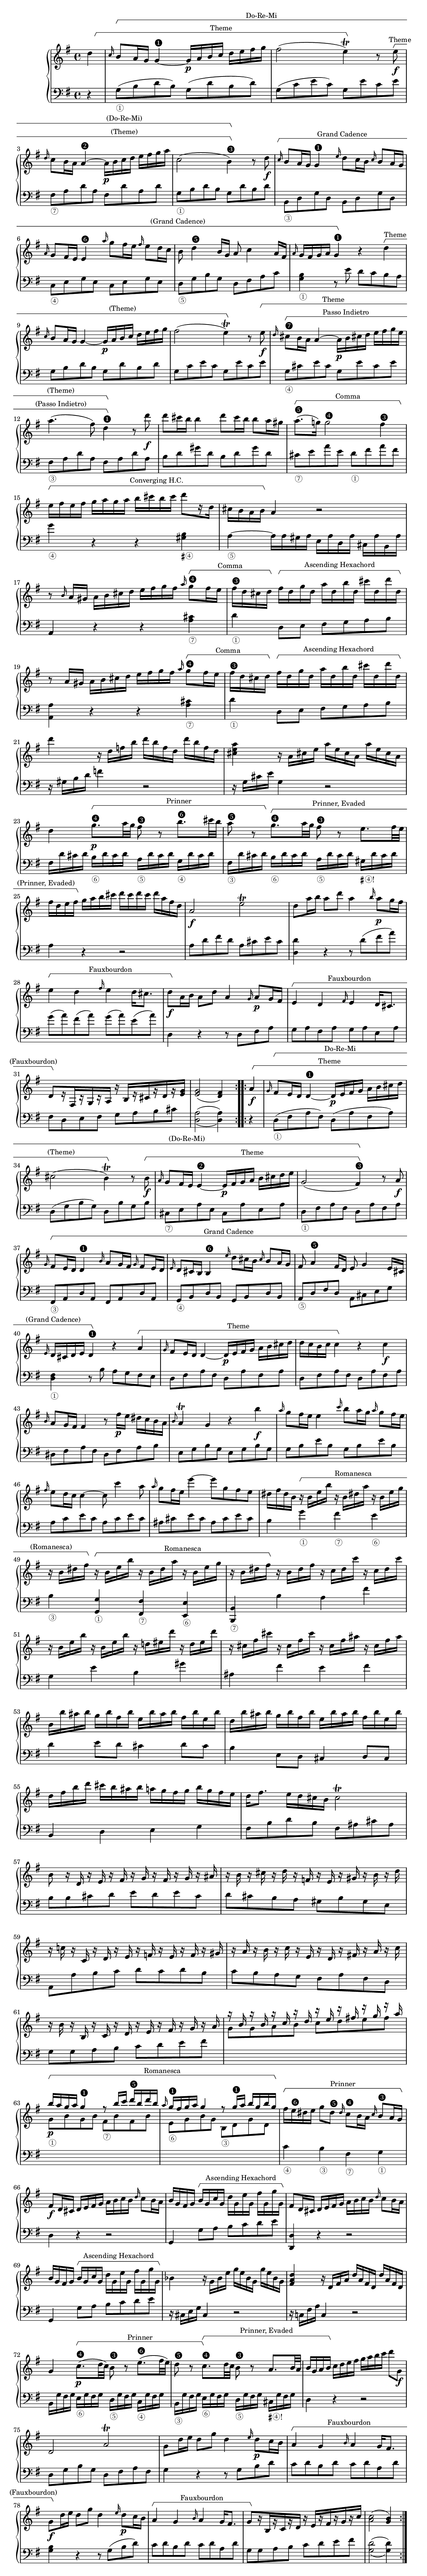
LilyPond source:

\version "2.24.0"
\include "../../stylesheets/annotation.ly"
\include "../../stylesheets/score.ly"
\include "../../stylesheets/typography.ly"

piece = "Allegro"

global = {
  \time 4/4
  \key g \major
}

evasion = _\markup \concat { \raise #0.6 \tiny \sharp \hspace #0.2 \normalsize "➃!" }

upVoice = \new Voice {
  \relative c' {
    \repeat volta 2 {
      \clef "treble"
      \partial 4 d'4 |
      \revert HorizontalBracket.outside-staff-priority
      \grace c16 b8 \tweak HorizontalBracket.outside-staff-priority #460 \doremi \tweak HorizontalBracket.outside-staff-priority #455 \tweak HorizontalBracket.shorten-pair #'(-6 . 0) \theme a16 g g4 \mdo ~ g16 \p a b c d e fis g |
      fis2 ( e4 \stopGroup \trill ) r8 e \tweak HorizontalBracket.outside-staff-priority #455 \theme \f |
      \grace d16 c8 b16 a \once \tieUp a4 \mre ~ a16 \p b c d e fis g a |
      c,2 ( b4 \mmi \stopGroup \stopGroup ) r8 d8 \f |
      \override HorizontalBracket.outside-staff-priority = #460
      \grace c16 \grandCadence b8 a16 g g4 \mdo \grace e'16 d8 c16 b \grace c16 b8 a16 g |
      \grace a16 g8 fis16 e e4 \mla \grace a'16 g8 fis16 e \grace fis16 e8 d16 c |
      b8 d4 \mso b16 g a8 c4 a16 fis |
      \grace a16 g fis g a g4 \mdo \stopGroup r d' \theme |
      \grace c16 b8 a16 g g4 ~ g16 \p a b c d e fis g |
      fis2 ( e4 \trill \stopGroup ) r8 e \theme \f |
      \grace d16 cis8 \tweak HorizontalBracket.outside-staff-priority #455 \passoIndietro \mti b16 a \once \tieUp a4 ~ a16 \p b cis! d e fis g e |
      a4. ( fis8 ) d4 \mdo \stopGroup \stopGroup r8 d' \f |
      d8 cis16 b b4 d8 cis16 b b8 a16 gis |
      a8. \tweak HorizontalBracket.shorten-pair #'(0 . -4.5) \comma \mso ( g!16 ) g2 \mfa fis4 \mmi \stopGroup |
      e16 \converginghc fis e fis g a g a b cis b cis d8 [ r16 d, ] |
      cis16 b a b \stopGroup a4 r2 |
      r8 \grace b16 a gis a b cis d e fis g fis \grace a16 g8 \comma \mfa fis16 e |
      fis16 \mmi d cis d \stopGroup fis \ascendingHexachord d g d a' d, b' d, cis' d, d' d, \stopGroup |
      r8 a16 gis a b cis d e fis g fis \grace a16 g8 \comma \mfa fis16 e |
      fis16 \mmi d cis d \stopGroup fis \ascendingHexachord d g d a' d, b' d, cis' d, d' d, \stopGroup |
      d'4 r16 d, f b d b f d d' b f d |
      <a' e cis>4 r16 a, cis! e a e cis a a' e cis a |
      d4 g8. \tweak HorizontalBracket.shorten-pair #'(0 . -3) \prinner \mfa \p a32 g fis8 \mmi r b8. \mla cis32 b |
      a8 \mso r \stopGroup g8. \tweak HorizontalBracketText.text "Prinner, Evaded" \startGroup \mfa a32 g fis8 \mmi r e8. fis32 e |
      fis16 d e fis \stopGroup g a b cis d cis d cis d a fis d |
      a2 \f e'2 \trill |
      d8 a'16 b a8 d a4 \grace b16 a8 \p g16 fis |
      e4 \fauxbourdon d \grace fis16 e4 d16 cis8. |
      d8 \stopGroup \f a16 b a8 d a4 \grace g16 a8 \p g16 fis |
      e4 \fauxbourdon d \grace fis16 e4 d16 cis8. |
      d8 \stopGroup [ r16 fis, r g r a ] r b [ r cis r d r <g e> ] |
      <g e>2 ( <fis d>4 )
    }
    \repeat volta 2 { \barNumberCheck #32
      \partial 4 a4 \f |
      \revert HorizontalBracket.outside-staff-priority
      \grace g16 fis8 \tweak HorizontalBracket.outside-staff-priority #460 \doremi \tweak HorizontalBracket.outside-staff-priority #455 \tweak HorizontalBracket.shorten-pair #'(-6 . 0) \theme e16 d d4 \mdo ~ d16 \p e fis g a b cis d |
      cis2 ( b4 \stopGroup \trill ) r8 b \tweak HorizontalBracket.outside-staff-priority #455 \theme \f |
      \grace a16 g8 fis16 e e4 \mre ~ e16 \p fis g a b cis d e |
      g,2 ( fis4 \mmi \stopGroup \stopGroup ) r8 a \f |
      \override HorizontalBracket.outside-staff-priority = #460
      \grace g16 fis8 \grandCadence e16 d d4 \mdo \grace b'16 a8 g16 fis \grace g16 fis8 e16 d |
      \grace e16 d8 cis16 b b4 \mla \grace e'16 d8 cis16 b \grace cis16 b8 a16 g |
      fis8 a4 \mso fis16 d e8 g4 e16 cis |
      \grace e16 d cis d e d4 \mdo \stopGroup r a' \theme |
      \grace g16 fis8 e16 d d4 ~ d16 \p e fis g a b cis d |
      d16 c b c c4 \stopGroup r c \f |
      \grace b16 a8 g16 fis fis4 r8 fis'16 \p e dis c b a |
      \grace b8 a4 \trill g r b' \f |
      \grace a16 g8 fis16 e e4 \grace c'16 b8 a16 g \grace a16 g8 fis16 e |
      \grace fis16 e8 d16 c c4 ~ c8 c'4 a8 |
      \grace a16 g8 fis16 e e'4 ~ e8 g, fis e |
      dis16 fis dis b r \romanesca b e b' r b, dis! a' r b, e g |
      r16 b, dis! fis \stopGroup r \romanesca b, e b' r b, dis a' r b, e g |
      r16 b, dis! fis \stopGroup r b, dis fis r c dis c' r c, dis c' |
      r16 b, e b' r b, e b' r d,! eis d' r d, eis d' |
      r16 cis, fis cis' r cis, fis cis' r cis, fis ais r cis, fis ais |
      b,16 b' ais b g b fis b e, b' ais b fis b e, b' |
      d,16 b' ais b g b fis b e, b' ais b fis b e, b' |
      d,16 fis b d cis b ais b a g fis g b g fis e |
      d16 fis8. e16 d cis b cis2 \trill |
      b8 r16 d, r e r fis r g r fis r g r ais |
      r16 b r cis r d r f, r e r gis r b r d |
      r16 c! r c, r d r e r f r e r f r gis |
      r16 a r b r c r e, r d r fis! r a r c |
      r16 b r b, r c r d r e r fis r g r a |
      \voiceOne r16 b r b r c r d r e r fis! r g r a |
      b16 \romanesca \p a g a g4 \mdo r8 b16 c d \mso b d b |
      \grace a16 g16 \mdo fis g a g4 r8 g16 \mdo a b g b g \stopGroup \oneVoice |
      fis16 \prinner e \mla dis e g8 dis \mso \grace dis16 c8 \mfa b16 a \grace c16 b8 \mmi a16 g \stopGroup |
      fis8 \f d16 cis d e fis g a b c b \grace d16 c8 b16 a |
      b16 g fis g b \ascendingHexachord g c g d' g, e' g, fis' g, g' g, \stopGroup |
      fis8 d16 cis d e fis g a b c b \grace d16 c8 b16 a |
      b16 g fis g b \ascendingHexachord g c g d' g, e' g, fis' g, g' g, \stopGroup |
      bes4 r16 g bes e g e bes g g' e bes g |
      <d' a fis>4 r16 d, fis a d a fis d d' a fis d |
      g4 c8. \tweak HorizontalBracket.shorten-pair #'(0 . -3) \prinner \mfa  \p ( d32 c ) b8 \mmi r e8. \mla ( fis32 e ) |
      d8 \mso r \stopGroup c8. \tweak HorizontalBracketText.text "Prinner, Evaded" \startGroup \mfa d32 c b8 \mmi r a8. b32 a |
      b16 g a b \stopGroup c d e fis g a b c d8 g,,8 \f |
      d2 a'2 \trill |
      g8 d'16 e d8 g d4 \grace e16 d8 \p c16 b |
      a4 \fauxbourdon g \grace b16 a4 g16 fis8. |
      g8 \stopGroup \f d'16 e d8 g d4 \grace e16 d8 \p c16 b |
      a4 \fauxbourdon g \grace b16 a4 g16 fis8. |
      g8 \stopGroup [ r16 b, r c r d ] r e [ r fis r g r c ] |
      <c a>2 ( <b g>4 )
    }
  }
}

downVoice = \new Voice {
  \relative c {
    \repeat volta 2 {
      \clef "bass"
      \partial 4 r4 |
      g'8 \bdo ( b d b ) g ( d' b d )
      g,8 ( c e c ) g e' c e |
      fis,8 \bti a d a fis d' a d |
      g,8 \bdo b d b g d' b d |
      b,8 \bmi d g d b d g d |
      c8 \bfa e g e c e g e |
      d8 \bso g b g d fis a c |
      <b g>4 \bdo r8 e d c b a |
      g8 b d b g d' b d |
      g,8 c e c g e' c e |
      g,8 \bfa cis e cis g e' cis e |
      fis,8 \bmi a d a fis a d a |
      b8 d gis d b d gis d |
      cis8 \bti e a e d \bdo fis a fis |
      g4 \bfa r r <b, gis> \bfais |
      a4 \bso ~ a16 a gis a e a d, a' cis, a' b, a' |
      a,4 r r <cis' a> \bti |
      d4 \bdo d,8 e fis g a b |
      <a a,>4 r r <cis a> \bti |
      d4 \bdo d,8 e fis g a b |
      r16 gis b d f4 r2 |
      r16 g, cis e g,4 r2 |
      fis16 d' cis d b \bla d cis d a \bso d cis d g, \bfa d' cis d |
      fis,16 \bmi d' cis d b \bla d cis d a \bso d cis d gis, \evasion d' cis d |
      a4 r r2 |
      a8 d fis d a cis e cis |
      <d d,>4 r r8 d ( fis a ) |
      g8 ( a ) fis ( a ) g ( a ) e ( a ) |
      d,,4 r r8 d fis a |
      g8 a fis a g a e a |
      fis8 d e fis g a b cis |
      \once \set doubleSlurs = ##t <a d,>2 ( <a d,>4 )
    }
    \repeat volta 2 { \barNumberCheck #32
      \partial 4 r4 |
      d,8 \bdo ( fis a fis ) d ( a' fis a ) |
      d,8 ( g b g ) d b' g b |
      cis,8 \bti e a e cis a' e a |
      d,8 \bdo fis a fis d a' fis a |
      fis,8 \bmi a d a fis a d a |
      g8 \bfa b d b g b d b |
      a8 \bso d fis d a cis e g |
      <fis d>4 \bdo r8 b a g fis e |
      d8 fis a fis d a' fis a |
      d,8 fis a fis d a' fis a |
      dis,8 fis a fis dis fis a b |
      e,8 g b g e g b g |
      g8 b e b g b e b |
      a8 c e c a c e c |
      ais8 cis e cis ais cis e cis |
      b4 g' \bdo fis \bti e \bla |
      b4 \bmi <g g,> \bdo <fis fis,> \bti <e e,> \bla |
      <b b,>4 \bti b' a fis' |
      g,4 e' b gis' |
      ais,4 fis' e fis |
      d4 e8 d cis4 d8 cis |
      b4 e,8 d cis4 d8 cis |
      b4 d e g |
      fis8 b d b fis ais cis ais |
      b8 b cis d e d e cis |
      d8 cis b a gis b gis e |
      a,8 a' b c d c d b |
      c8 b a g fis a fis d |
      g8 g a b c d e fis |
      \change Staff = "up" \voiceTwo g8 g a b c d e fis |
      g,8 \bdo b g b fis \bti b fis b |
      e,8 \bla g b g b, \bmi d g d \change Staff = "down" \oneVoice |
      c4 \bfa b \bmi fis \bti g \bdo |
      d4 r r2 |
      g,4 g'8 a b c d e |
      <d, d,>4 r4 r2 |
      g,4 g'8 a b c d e |
      r16 cis, e g cis,4 r2 |
      r16 c! fis a c,4 r2 |
      b16 g' fis g e \bla g fis g d \bso g fis g c, \bfa g' fis g |
      b,16 \bmi g' fis g e \bla g fis g d \bso g fis g cis, \evasion g' fis g |
      d4 r r2 |
      d8 g b g d fis a fis |
      g4 r r8 g b d |
      c8 d b d c d a d |
      <b g>4 r r8 g ( b d ) |
      c8 d b d c d a d |
      g,8 g a b c d e fis |
      \once \set doubleSlurs = ##t <d g,>2 ( <d g,>4 )
    }
  }
}

\score {
  \new PianoStaff <<
    \new Staff = "up" << \global \upVoice >>
    \new Staff = "down" << \global \downVoice >>
  >>
}
